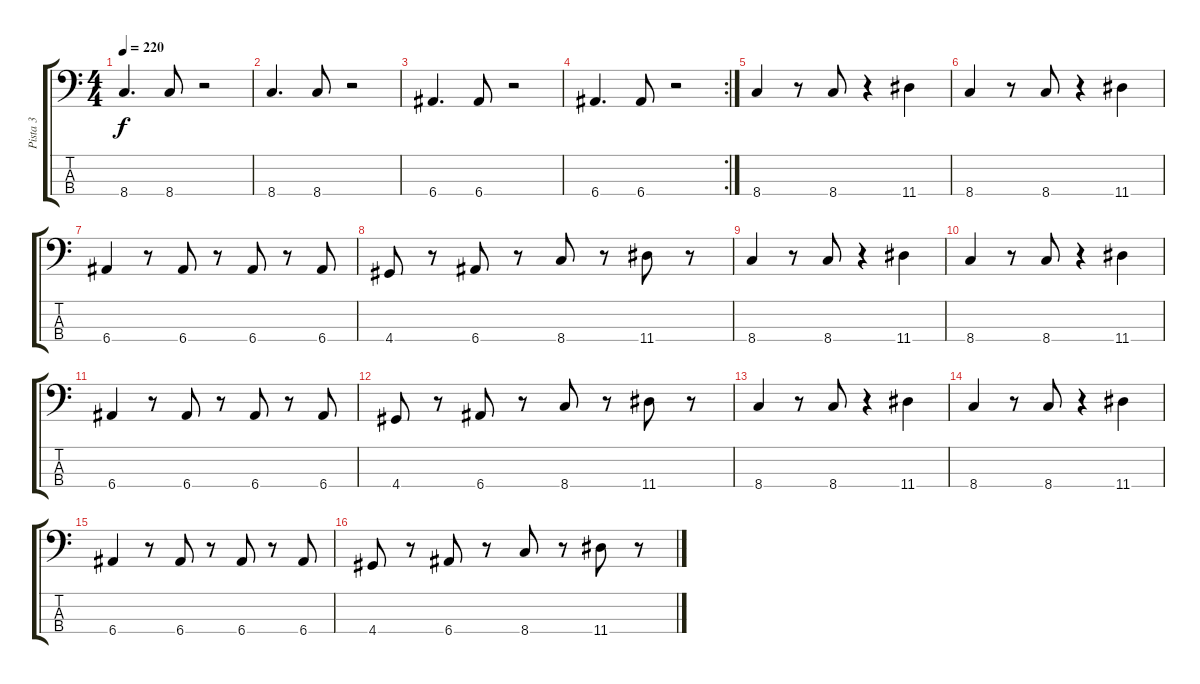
\track ("Pista 3" "Pista 3") {instrument electricbassfinger}
\staff {score tabs}
\tuning (G2 D2 A1 E1) {hide}
\ts (4 4)
\tempo 220
\clef f4
\ks c
8.4.4{d dy f} 8.4.8 r.2 |
8.4.4{d} 8.4.8 r.2 |
6.4.4{d} 6.4.8 r.2 |
\rc 2
6.4.4{d} 6.4.8 r.2 |
8.4.4 r.8 8.4.8 r.4 11.4.4 |
8.4.4 r.8 8.4.8 r.4 11.4.4 |
6.4.4 r.8 6.4.8 r.8 6.4.8 r.8 6.4.8 |
4.4.8 r.8 6.4.8 r.8 8.4.8 r.8 11.4.8 r.8 |
8.4.4 r.8 8.4.8 r.4 11.4.4 |
8.4.4 r.8 8.4.8 r.4 11.4.4 |
6.4.4 r.8 6.4.8 r.8 6.4.8 r.8 6.4.8 |
4.4.8 r.8 6.4.8 r.8 8.4.8 r.8 11.4.8 r.8 |
8.4.4 r.8 8.4.8 r.4 11.4.4 |
8.4.4 r.8 8.4.8 r.4 11.4.4 |
6.4.4 r.8 6.4.8 r.8 6.4.8 r.8 6.4.8 |
4.4.8 r.8 6.4.8 r.8 8.4.8 r.8 11.4.8 r.8
